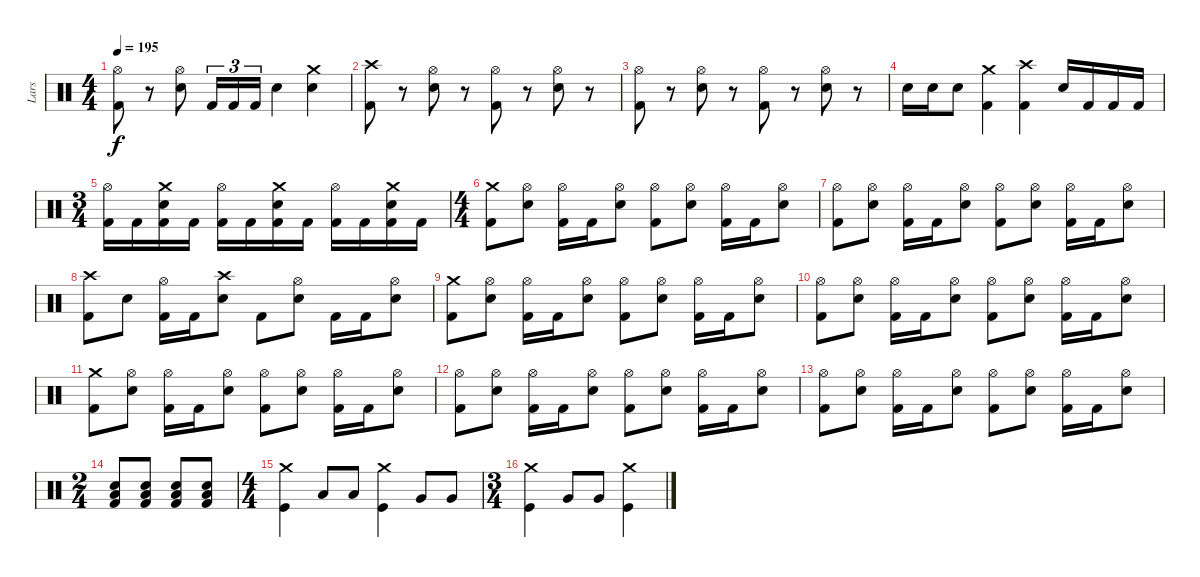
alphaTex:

\track ("Lars" "Lars") {instrument percussion}
\staff {score}
\articulation defaults
\ts (4 4)
\tempo 195
\clef neutral
\ks c
("Hi-Hat (open)" "Kick (hit) 2").8{dy f} r.8 ("Hi-Hat (open)" "Electric Snare (hit)").8 "Kick (hit) 2".16{tu (3 2)} "Kick (hit) 2".16{tu (3 2)} "Kick (hit) 2".16{tu (3 2)} "Electric Snare (hit)".4 ("Crash medium (hit)" "Electric Snare (hit)").4 |
("Crash high (hit)" "Kick (hit) 2").8 r.8 ("Hi-Hat (open)" "Electric Snare (hit)").8 r.8 ("Hi-Hat (open)" "Kick (hit) 2").8 r.8 ("Hi-Hat (open)" "Electric Snare (hit)").8 r.8 |
("Hi-Hat (open)" "Kick (hit) 2").8 r.8 ("Hi-Hat (open)" "Electric Snare (hit)").8 r.8 ("Hi-Hat (open)" "Kick (hit) 2").8 r.8 ("Hi-Hat (open)" "Electric Snare (hit)").8 r.8 |
"Electric Snare (hit)".16 "Electric Snare (hit)".16 "Electric Snare (hit)".8 ("Crash medium (hit)" "Kick (hit) 2").4 ("Crash high (hit)" "Kick (hit) 2").4 "Electric Snare (hit)".16 "Kick (hit) 2".16 "Kick (hit) 2".16 "Kick (hit) 2".16 |
\ts (3 4)
("Hi-Hat (open)" "Kick (hit) 2").16 "Kick (hit) 2".16 ("Crash medium (hit)" "Electric Snare (hit)" "Kick (hit) 2").16 "Kick (hit) 2".16 ("Hi-Hat (open)" "Kick (hit) 2").16 "Kick (hit) 2".16 ("Crash medium (hit)" "Electric Snare (hit)" "Kick (hit) 2").16 "Kick (hit) 2".16 ("Hi-Hat (open)" "Kick (hit) 2").16 "Kick (hit) 2".16 ("Crash medium (hit)" "Electric Snare (hit)" "Kick (hit) 2").16 "Kick (hit) 2".16 |
\ts (4 4)
("Crash medium (hit)" "Kick (hit) 2").8 ("Hi-Hat (open)" "Electric Snare (hit)").8 ("Hi-Hat (open)" "Kick (hit) 2").16 "Kick (hit) 2".16 ("Hi-Hat (open)" "Electric Snare (hit)").8 ("Hi-Hat (open)" "Kick (hit) 2").8 ("Hi-Hat (open)" "Electric Snare (hit)").8 ("Hi-Hat (open)" "Kick (hit) 2").16 "Kick (hit) 2".16 ("Hi-Hat (open)" "Electric Snare (hit)").8 |
("Hi-Hat (open)" "Kick (hit) 2").8 ("Hi-Hat (open)" "Electric Snare (hit)").8 ("Hi-Hat (open)" "Kick (hit) 2").16 "Kick (hit) 2".16 ("Hi-Hat (open)" "Electric Snare (hit)").8 ("Hi-Hat (open)" "Kick (hit) 2").8 ("Hi-Hat (open)" "Electric Snare (hit)").8 ("Hi-Hat (open)" "Kick (hit) 2").16 "Kick (hit) 2".16 ("Hi-Hat (open)" "Electric Snare (hit)").8 |
("Crash high (hit)" "Kick (hit) 2").8 "Electric Snare (hit)".8 ("Hi-Hat (open)" "Kick (hit) 2").16 "Kick (hit) 2".16 ("Crash high (hit)" "Electric Snare (hit)").8 "Kick (hit) 2".8 ("Hi-Hat (open)" "Electric Snare (hit)").8 "Kick (hit) 2".16 "Kick (hit) 2".16 ("Hi-Hat (open)" "Electric Snare (hit)").8 |
("Crash medium (hit)" "Kick (hit) 2").8 ("Hi-Hat (open)" "Electric Snare (hit)").8 ("Hi-Hat (open)" "Kick (hit) 2").16 "Kick (hit) 2".16 ("Hi-Hat (open)" "Electric Snare (hit)").8 ("Hi-Hat (open)" "Kick (hit) 2").8 ("Hi-Hat (open)" "Electric Snare (hit)").8 ("Hi-Hat (open)" "Kick (hit) 2").16 "Kick (hit) 2".16 ("Hi-Hat (open)" "Electric Snare (hit)").8 |
("Hi-Hat (open)" "Kick (hit) 2").8 ("Hi-Hat (open)" "Electric Snare (hit)").8 ("Hi-Hat (open)" "Kick (hit) 2").16 "Kick (hit) 2".16 ("Hi-Hat (open)" "Electric Snare (hit)").8 ("Hi-Hat (open)" "Kick (hit) 2").8 ("Hi-Hat (open)" "Electric Snare (hit)").8 ("Hi-Hat (open)" "Kick (hit) 2").16 "Kick (hit) 2".16 ("Hi-Hat (open)" "Electric Snare (hit)").8 |
("Crash medium (hit)" "Kick (hit) 2").8 ("Hi-Hat (open)" "Electric Snare (hit)").8 ("Hi-Hat (open)" "Kick (hit) 2").16 "Kick (hit) 2".16 ("Hi-Hat (open)" "Electric Snare (hit)").8 ("Hi-Hat (open)" "Kick (hit) 2").8 ("Hi-Hat (open)" "Electric Snare (hit)").8 ("Hi-Hat (open)" "Kick (hit) 2").16 "Kick (hit) 2".16 ("Hi-Hat (open)" "Electric Snare (hit)").8 |
("Hi-Hat (open)" "Kick (hit) 2").8 ("Hi-Hat (open)" "Electric Snare (hit)").8 ("Hi-Hat (open)" "Kick (hit) 2").16 "Kick (hit) 2".16 ("Hi-Hat (open)" "Electric Snare (hit)").8 ("Hi-Hat (open)" "Kick (hit) 2").8 ("Hi-Hat (open)" "Electric Snare (hit)").8 ("Hi-Hat (open)" "Kick (hit) 2").16 "Kick (hit) 2".16 ("Hi-Hat (open)" "Electric Snare (hit)").8 |
("Hi-Hat (open)" "Kick (hit) 2").8 ("Hi-Hat (open)" "Electric Snare (hit)").8 ("Hi-Hat (open)" "Kick (hit) 2").16 "Kick (hit) 2".16 ("Hi-Hat (open)" "Electric Snare (hit)").8 ("Hi-Hat (open)" "Kick (hit) 2").8 ("Hi-Hat (open)" "Electric Snare (hit)").8 ("Hi-Hat (open)" "Kick (hit) 2").16 "Kick (hit) 2".16 ("Hi-Hat (open)" "Electric Snare (hit)").8 |
\ts (2 4)
("Low Floor Tom (hit)" "Electric Snare (hit)" "Kick (hit) 2").8 ("Low Floor Tom (hit)" "Electric Snare (hit)" "Kick (hit) 2").8 ("Low Floor Tom (hit)" "Electric Snare (hit)" "Kick (hit) 2").8 ("Low Floor Tom (hit)" "Electric Snare (hit)" "Kick (hit) 2").8 |
\ts (4 4)
("Crash medium (hit)" "Kick (hit)").4 "Low Tom (hit)".8 "Low Tom (hit)".8 ("Crash medium (hit)" "Kick (hit)").4 "Very Low Tom (hit)".8 "Very Low Tom (hit)".8 |
\ts (3 4)
("Crash medium (hit)" "Kick (hit)").4 "Very Low Tom (hit)".8 "Very Low Tom (hit)".8 ("Crash medium (hit)" "Kick (hit)").4
